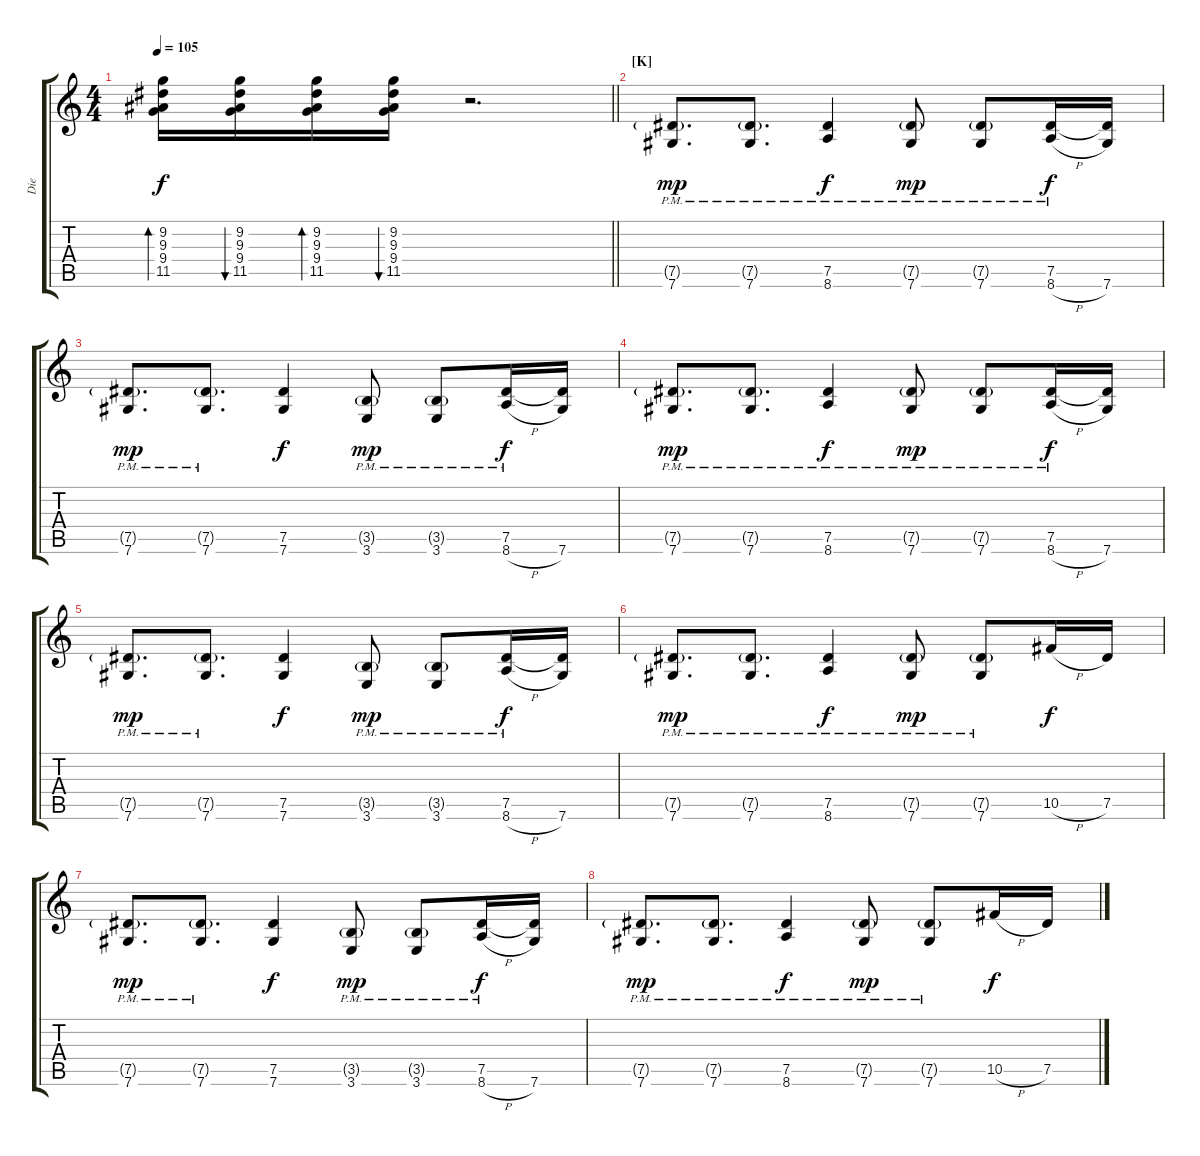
\track ("Die" "Die") {instrument acousticguitarsteel}
\staff {score tabs}
\tuning (Eb4 Bb3 Gb3 Db3 Ab2 Db2) {hide}
\ts (4 4)
\tempo 105
\clef g2
\barLineRight lightlight
\ks c
(9.2 9.3 9.4 11.5).16{bd 60 dy f} (9.2 9.3 9.4 11.5).16{bu 60} (9.2 9.3 9.4 11.5).16{bd 60} (9.2 9.3 9.4 11.5).16{bu 60} r.2{d} |
\section ("" "[K]")
(7.5{g pm} 7.6{pm}).8{d dy mp volume 12 instrument distortionguitar} (7.5{g pm} 7.6{pm}).8{d} (7.5{pm} 8.6{pm}).4{dy f} (7.5{g pm} 7.6{pm}).8{dy mp} (7.5{g pm} 7.6{pm}).8 (7.5{pm} 8.6{h pm}).16{dy f} (7.5{t} 7.6).16 |
(7.5{g pm} 7.6{pm}).8{d dy mp} (7.5{g pm} 7.6{pm}).8{d} (7.5 7.6).4{dy f} (3.5{g pm} 3.6{pm}).8{dy mp} (3.5{g pm} 3.6{pm}).8 (7.5{pm} 8.6{h pm}).16{dy f} (7.5{t} 7.6).16 |
(7.5{g pm} 7.6{pm}).8{d dy mp} (7.5{g pm} 7.6{pm}).8{d} (7.5{pm} 8.6{pm}).4{dy f} (7.5{g pm} 7.6{pm}).8{dy mp} (7.5{g pm} 7.6{pm}).8 (7.5{pm} 8.6{h pm}).16{dy f} (7.5{t} 7.6).16 |
(7.5{g pm} 7.6{pm}).8{d dy mp} (7.5{g pm} 7.6{pm}).8{d} (7.5 7.6).4{dy f} (3.5{g pm} 3.6{pm}).8{dy mp} (3.5{g pm} 3.6{pm}).8 (7.5{pm} 8.6{h pm}).16{dy f} (7.5{t} 7.6).16 |
(7.5{g pm} 7.6{pm}).8{d dy mp} (7.5{g pm} 7.6{pm}).8{d} (7.5{pm} 8.6{pm}).4{dy f} (7.5{g pm} 7.6{pm}).8{dy mp} (7.5{g pm} 7.6{pm}).8 10.5{h}.16{dy f} 7.5.16 |
(7.5{g pm} 7.6{pm}).8{d dy mp} (7.5{g pm} 7.6{pm}).8{d} (7.5 7.6).4{dy f} (3.5{g pm} 3.6{pm}).8{dy mp} (3.5{g pm} 3.6{pm}).8 (7.5{pm} 8.6{h pm}).16{dy f} (7.5{t} 7.6).16 |
(7.5{g pm} 7.6{pm}).8{d dy mp} (7.5{g pm} 7.6{pm}).8{d} (7.5{pm} 8.6{pm}).4{dy f} (7.5{g pm} 7.6{pm}).8{dy mp} (7.5{g pm} 7.6{pm}).8 10.5{h}.16{dy f} 7.5.16
